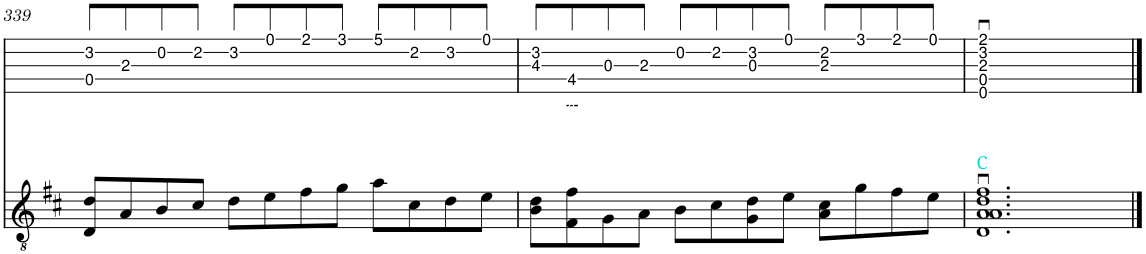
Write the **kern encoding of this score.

**kern	**kern
*part1	*part1
*staff2	*staff1
*I"Classical Guitar	*
*I'Guit.	*
!!LO:PB:g=z
*clefGv2	*
*k[f#c#]	*k[f#c#]
*M3/2	*M3/2
=339	=339
8D/ 8d/L	8D/ 8d/L
8A/	8A/
8B/	8B/
8c#/J	8c#/J
8d\L	8d/L
8e\	8e/
8f#\	8f#/
8g\J	8g/J
8a\L	8a/L
8c#\	8c#/
8d\	8d/
8e\J	8e/J
=340	=340
8B\ 8d\L	8B/ 8d/L
8F#\ 8f#\	8f#i/ 8F#/
8G\	8G/
8A\J	8A/J
8B\L	8B/L
8c#\	8c#/
8G\ 8d\	8G/ 8d/
8e\J	8e/J
8A\ 8c#\L	8A/ 8c#/L
8g\	8g/
8f#\	8f#/
8e\J	8e/J
=341	=341
!LO:TX:a:color=#00DCDC:t=C	!
1.Du 1.Au 1.Au 1.du 1.f#u	1.Au 1.Du 1.Au 1.du 1.f#u
==	==
*-	*-
